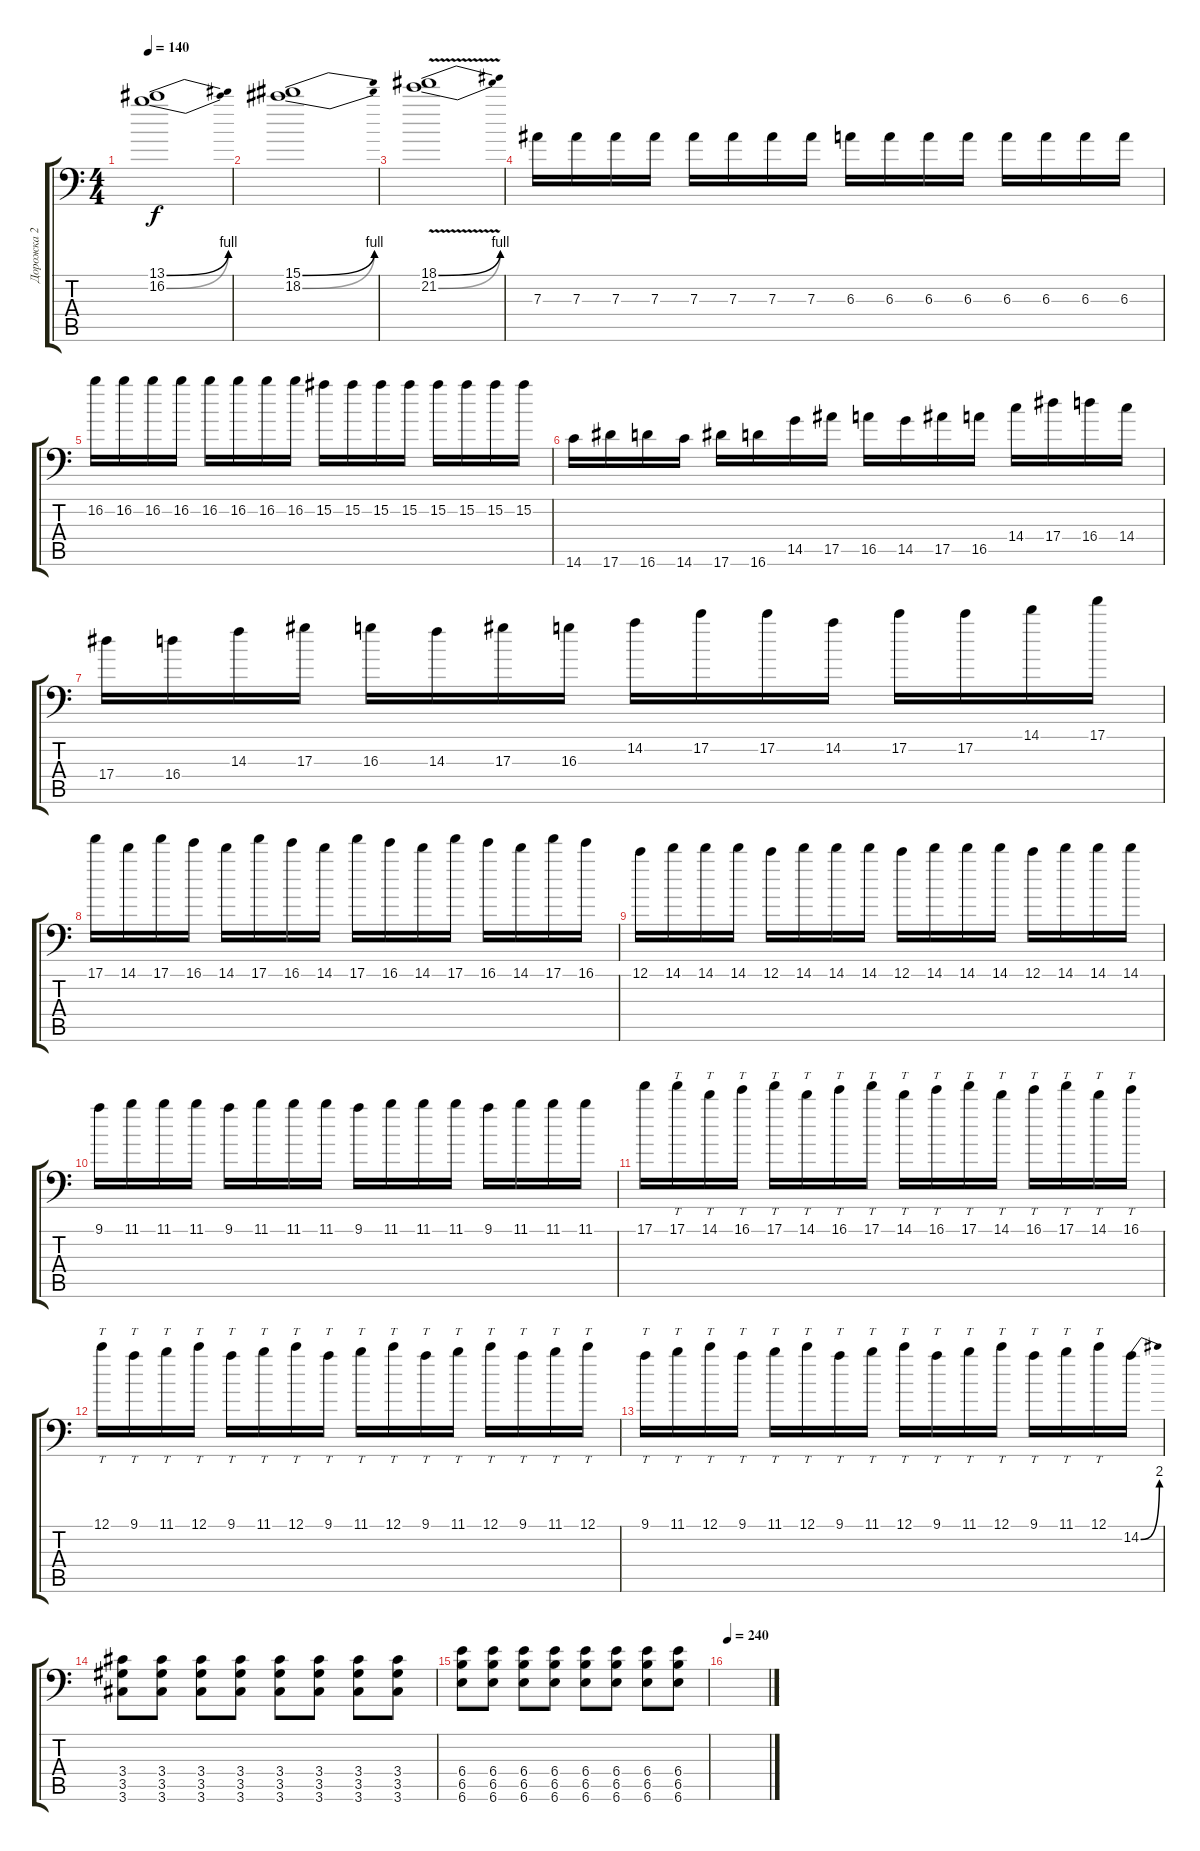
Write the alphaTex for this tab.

\track ("Дорожка 2" "Дорожка 2") {instrument distortionguitar}
\staff {score tabs}
\tuning (C4 G3 Eb3 Bb2 F2 Bb1) {hide}
\ts (4 4)
\tempo 140
\clef f4
\ks c
(13.1{be (bend 0 0 60 4)} 16.2{be (bend 0 0 60 4)}).1{dy f} |
(15.1{be (bend 0 0 60 4)} 18.2{be (bend 0 0 60 4)}).1 |
(18.1{be (bend 0 0 60 4) v} 21.2{be (bend 0 0 60 4) v}).1 |
7.3.16 7.3.16 7.3.16 7.3.16 7.3.16 7.3.16 7.3.16 7.3.16 6.3.16 6.3.16 6.3.16 6.3.16 6.3.16 6.3.16 6.3.16 6.3.16 |
16.2.16 16.2.16 16.2.16 16.2.16 16.2.16 16.2.16 16.2.16 16.2.16 15.2.16 15.2.16 15.2.16 15.2.16 15.2.16 15.2.16 15.2.16 15.2.16 |
14.6.16 17.6.16 16.6.16 14.6.16 17.6.16 16.6.16 14.5.16 17.5.16 16.5.16 14.5.16 17.5.16 16.5.16 14.4.16 17.4.16 16.4.16 14.4.16 |
17.4.16 16.4.16 14.3.16 17.3.16 16.3.16 14.3.16 17.3.16 16.3.16 14.2.16 17.2.16 17.2.16 14.2.16 17.2.16 17.2.16 14.1.16 17.1.16 |
17.1.16 14.1.16 17.1.16 16.1.16 14.1.16 17.1.16 16.1.16 14.1.16 17.1.16 16.1.16 14.1.16 17.1.16 16.1.16 14.1.16 17.1.16 16.1.16 |
12.1.16 14.1.16 14.1.16 14.1.16 12.1.16 14.1.16 14.1.16 14.1.16 12.1.16 14.1.16 14.1.16 14.1.16 12.1.16 14.1.16 14.1.16 14.1.16 |
9.1.16 11.1.16 11.1.16 11.1.16 9.1.16 11.1.16 11.1.16 11.1.16 9.1.16 11.1.16 11.1.16 11.1.16 9.1.16 11.1.16 11.1.16 11.1.16 |
17.1.16 17.1.16{tt} 14.1.16{tt} 16.1.16{tt} 17.1.16{tt} 14.1.16{tt} 16.1.16{tt} 17.1.16{tt} 14.1.16{tt} 16.1.16{tt} 17.1.16{tt} 14.1.16{tt} 16.1.16{tt} 17.1.16{tt} 14.1.16{tt} 16.1.16{tt} |
12.1.16{tt} 9.1.16{tt} 11.1.16{tt} 12.1.16{tt} 9.1.16{tt} 11.1.16{tt} 12.1.16{tt} 9.1.16{tt} 11.1.16{tt} 12.1.16{tt} 9.1.16{tt} 11.1.16{tt} 12.1.16{tt} 9.1.16{tt} 11.1.16{tt} 12.1.16{tt} |
9.1.16{tt} 11.1.16{tt} 12.1.16{tt} 9.1.16{tt} 11.1.16{tt} 12.1.16{tt} 9.1.16{tt} 11.1.16{tt} 12.1.16{tt} 9.1.16{tt} 11.1.16{tt} 12.1.16{tt} 9.1.16{tt} 11.1.16{tt} 12.1.16{tt} 14.2{be (bend 0 0 60 8)}.16 |
(3.4 3.5 3.6).8 (3.4 3.5 3.6).8 (3.4 3.5 3.6).8 (3.4 3.5 3.6).8 (3.4 3.5 3.6).8 (3.4 3.5 3.6).8 (3.4 3.5 3.6).8 (3.4 3.5 3.6).8 |
(6.4 6.5 6.6).8 (6.4 6.5 6.6).8 (6.4 6.5 6.6).8 (6.4 6.5 6.6).8 (6.4 6.5 6.6).8 (6.4 6.5 6.6).8 (6.4 6.5 6.6).8 (6.4 6.5 6.6).8 |
\tempo 240
